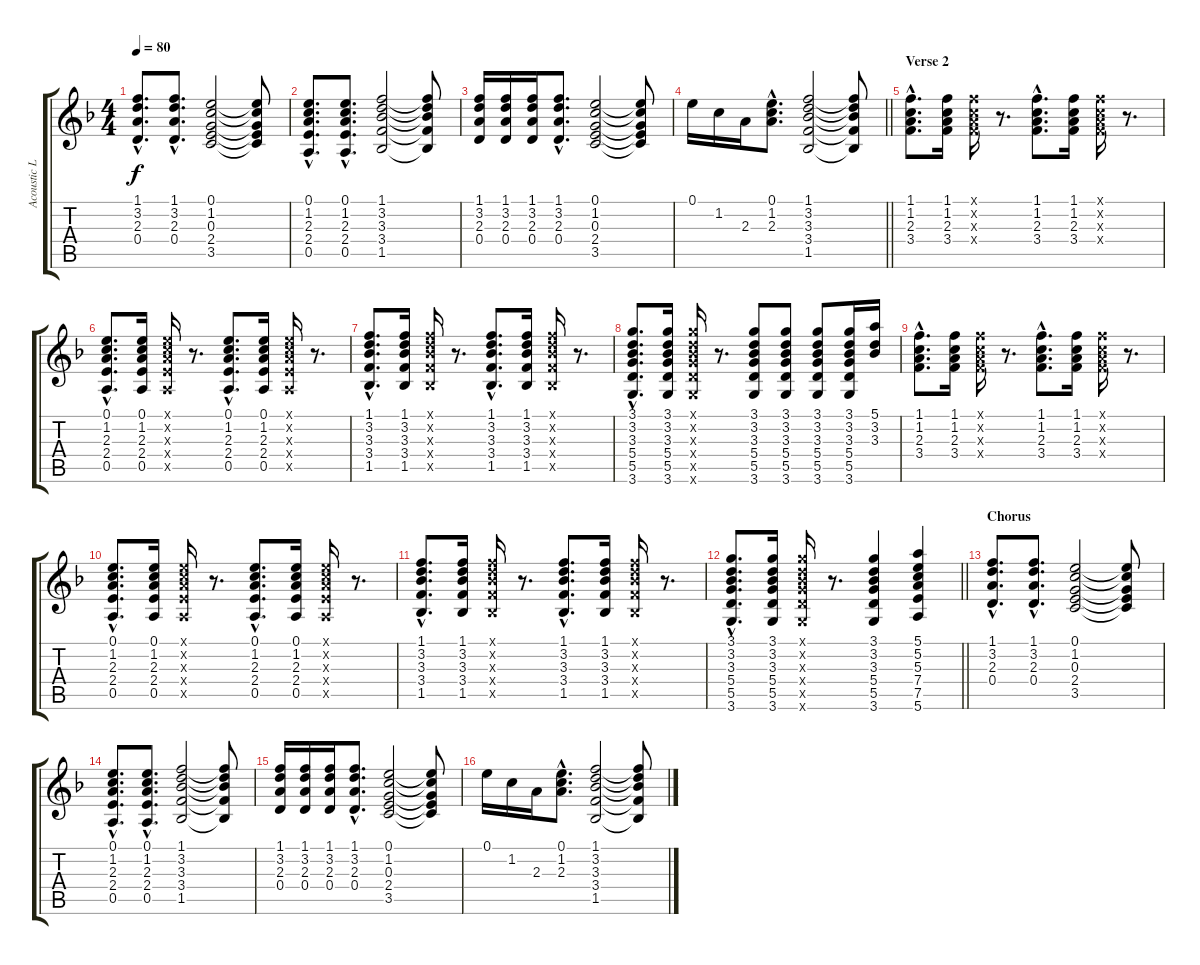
\track ("Acoustic Left" "Acoustic L") {instrument acousticguitarsteel}
\staff {score tabs}
\tuning (E4 B3 G3 D3 A2 E2) {hide}
\ts (4 4)
\tempo 80
\clef g2
\ks f
(1.1{hac} 3.2{hac} 2.3{hac} 0.4{hac}).8{d dy f} (1.1{hac} 3.2{hac} 2.3{hac} 0.4{hac}).8{d} (0.1 1.2 0.3 2.4 3.5).2 (0.1{t} 1.2{t} 0.3{t} 2.4{t} 3.5{t}).8 |
(0.1{hac} 1.2{hac} 2.3{hac} 2.4{hac} 0.5{hac}).8{d} (0.1{hac} 1.2{hac} 2.3{hac} 2.4{hac} 0.5{hac}).8{d} (1.1 3.2 3.3 3.4 1.5).2 (1.1{t} 3.2{t} 3.3{t} 3.4{t} 1.5{t}).8 |
(1.1 3.2 2.3 0.4).16 (1.1 3.2 2.3 0.4).16 (1.1 3.2 2.3 0.4).16 (1.1{hac} 3.2{hac} 2.3{hac} 0.4{hac}).8{d} (0.1 1.2 0.3 2.4 3.5).2 (0.1{t} 1.2{t} 0.3{t} 2.4{t} 3.5{t}).8 |
\barLineRight lightlight
0.1.16 1.2.16 2.3.16 (0.1{hac} 1.2{hac} 2.3{hac}).8{d} (1.1 3.2 3.3 3.4 1.5).2 (1.1{t} 3.2{t} 3.3{t} 3.4{t} 1.5{t}).8 |
\section ("" "Verse 2")
(1.1{hac} 1.2{hac} 2.3{hac} 3.4{hac}).8{d} (1.1 1.2 2.3 3.4).16 (1.1{x} 1.2{x} 2.3{x} 3.4{x}).16 r.8{d} (1.1{hac} 1.2{hac} 2.3{hac} 3.4{hac}).8{d} (1.1 1.2 2.3 3.4).16 (1.1{x} 1.2{x} 2.3{x} 3.4{x}).16 r.8{d} |
(0.1{hac} 1.2{hac} 2.3{hac} 2.4{hac} 0.5{hac}).8{d} (0.1 1.2 2.3 2.4 0.5).16 (0.1{x} 1.2{x} 2.3{x} 2.4{x} 0.5{x}).16 r.8{d} (0.1{hac} 1.2{hac} 2.3{hac} 2.4{hac} 0.5{hac}).8{d} (0.1 1.2 2.3 2.4 0.5).16 (0.1{x} 1.2{x} 2.3{x} 2.4{x} 0.5{x}).16 r.8{d} |
(1.1{hac} 3.2{hac} 3.3{hac} 3.4{hac} 1.5{hac}).8{d} (1.1 3.2 3.3 3.4 1.5).16 (1.1{x} 3.2{x} 3.3{x} 3.4{x} 1.5{x}).16 r.8{d} (1.1{hac} 3.2{hac} 3.3{hac} 3.4{hac} 1.5{hac}).8{d} (1.1 3.2 3.3 3.4 1.5).16 (1.1{x} 3.2{x} 3.3{x} 3.4{x} 1.5{x}).16 r.8{d} |
(3.1{hac} 3.2{hac} 3.3{hac} 5.4{hac} 5.5{hac} 3.6{hac}).8{d} (3.1 3.2 3.3 5.4 5.5 3.6).16 (3.1{x} 3.2{x} 3.3{x} 5.4{x} 5.5{x} 3.6{x}).16 r.8{d} (3.1 3.2 3.3 5.4 5.5 3.6).8 (3.1 3.2 3.3 5.4 5.5 3.6).8 (3.1 3.2 3.3 5.4 5.5 3.6).8 (3.1 3.2 3.3 5.4 5.5 3.6).16 (5.1 3.2 3.3).16 |
(1.1{hac} 1.2{hac} 2.3{hac} 3.4{hac}).8{d} (1.1 1.2 2.3 3.4).16 (1.1{x} 1.2{x} 2.3{x} 3.4{x}).16 r.8{d} (1.1{hac} 1.2{hac} 2.3{hac} 3.4{hac}).8{d} (1.1 1.2 2.3 3.4).16 (1.1{x} 1.2{x} 2.3{x} 3.4{x}).16 r.8{d} |
(0.1{hac} 1.2{hac} 2.3{hac} 2.4{hac} 0.5{hac}).8{d} (0.1 1.2 2.3 2.4 0.5).16 (0.1{x} 1.2{x} 2.3{x} 2.4{x} 0.5{x}).16 r.8{d} (0.1{hac} 1.2{hac} 2.3{hac} 2.4{hac} 0.5{hac}).8{d} (0.1 1.2 2.3 2.4 0.5).16 (0.1{x} 1.2{x} 2.3{x} 2.4{x} 0.5{x}).16 r.8{d} |
(1.1{hac} 3.2{hac} 3.3{hac} 3.4{hac} 1.5{hac}).8{d} (1.1 3.2 3.3 3.4 1.5).16 (1.1{x} 3.2{x} 3.3{x} 3.4{x} 1.5{x}).16 r.8{d} (1.1{hac} 3.2{hac} 3.3{hac} 3.4{hac} 1.5{hac}).8{d} (1.1 3.2 3.3 3.4 1.5).16 (1.1{x} 3.2{x} 3.3{x} 3.4{x} 1.5{x}).16 r.8{d} |
\barLineRight lightlight
(3.1{hac} 3.2{hac} 3.3{hac} 5.4{hac} 5.5{hac} 3.6{hac}).8{d} (3.1 3.2 3.3 5.4 5.5 3.6).16 (3.1{x} 3.2{x} 3.3{x} 5.4{x} 5.5{x} 3.6{x}).16 r.8{d} (3.1 3.2 3.3 5.4 5.5 3.6).4 (5.1 5.2 5.3 7.4 7.5 5.6).4 |
\section ("" "Chorus")
(1.1{hac} 3.2{hac} 2.3{hac} 0.4{hac}).8{d} (1.1{hac} 3.2{hac} 2.3{hac} 0.4{hac}).8{d} (0.1 1.2 0.3 2.4 3.5).2 (0.1{t} 1.2{t} 0.3{t} 2.4{t} 3.5{t}).8 |
(0.1{hac} 1.2{hac} 2.3{hac} 2.4{hac} 0.5{hac}).8{d} (0.1{hac} 1.2{hac} 2.3{hac} 2.4{hac} 0.5{hac}).8{d} (1.1 3.2 3.3 3.4 1.5).2 (1.1{t} 3.2{t} 3.3{t} 3.4{t} 1.5{t}).8 |
(1.1 3.2 2.3 0.4).16 (1.1 3.2 2.3 0.4).16 (1.1 3.2 2.3 0.4).16 (1.1{hac} 3.2{hac} 2.3{hac} 0.4{hac}).8{d} (0.1 1.2 0.3 2.4 3.5).2 (0.1{t} 1.2{t} 0.3{t} 2.4{t} 3.5{t}).8 |
0.1.16 1.2.16 2.3.16 (0.1{hac} 1.2{hac} 2.3{hac}).8{d} (1.1 3.2 3.3 3.4 1.5).2 (1.1{t} 3.2{t} 3.3{t} 3.4{t} 1.5{t}).8
